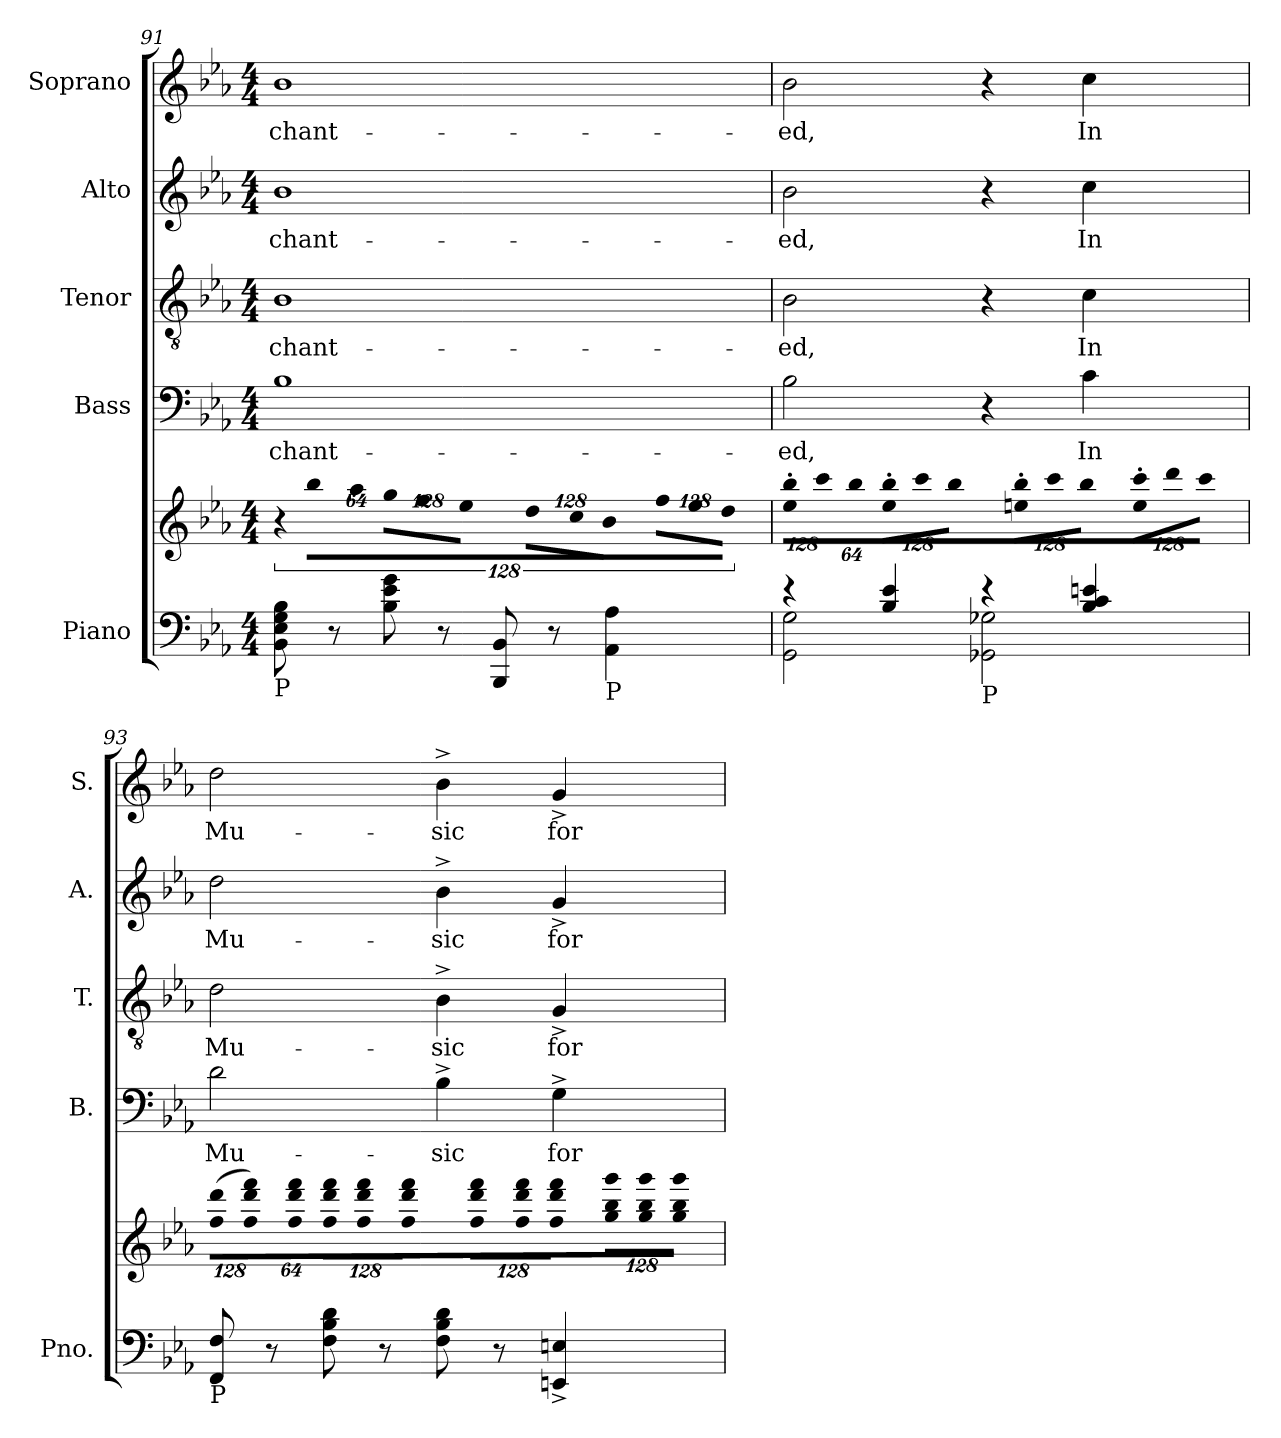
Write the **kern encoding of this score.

**kern	**kern	**kern	**text	**kern	**text	**kern	**text	**kern	**text
*part5	*part5	*part4	*part4	*part3	*part3	*part2	*part2	*part1	*part1
*staff6	*staff5	*staff4	*staff4	*staff3	*staff3	*staff2	*staff2	*staff1	*staff1
*I"Piano	*	*I"Bass	*	*I"Tenor	*	*I"Alto	*	*I"Soprano	*
*I'Pno.	*	*I'B.	*	*I'T.	*	*I'A.	*	*I'S.	*
*clefF4	*clefG2	*clefF4	*	*clefGv2	*	*clefG2	*	*clefG2	*
*	*	*	*	*ITrd7c12	*	*	*	*	*
*k[b-e-a-]	*k[b-e-a-]	*k[b-e-a-]	*	*k[b-e-a-]	*	*k[b-e-a-]	*	*k[b-e-a-]	*
*E-:	*E-:	*E-:	*	*E-:	*	*E-:	*	*E-:	*
*M4/4	*M4/4	*M4/4	*	*M4/4	*	*M4/4	*	*M4/4	*
=91	=91	=91	=91	=91	=91	=91	=91	=91	=91
!	!LO:N:vis=8	!	!	!	!	!	!	!	!
!	!	!	!LO:LY:b:color=#000000	!	!	!	!	!	!
!	!	!	!	!	!LO:LY:b:color=#000000	!	!	!	!
!	!	!	!	!	!	!	!LO:LY:b:color=#000000	!	!
!LO:TX:b:t=P	!	!	!	!	!	!	!	!	!
!	!	!	!	!	!	!	!	!	!LO:LY:b:color=#000000
8BB-i\ 8E-i 8Gi 8B-i	1024%85r	1B-i	chant-	1BB-i	chant-	1b-i	chant-	1b-i	chant-
!	!LO:N:vis=8	!	!	!	!	!	!	!	!
.	1024%85bb-i\L	.	.	.	.	.	.	.	.
8r	.	.	.	.	.	.	.	.	.
!	!LO:N:vis=8	!	!	!	!	!	!	!	!
.	512%43aa-i\J	.	.	.	.	.	.	.	.
*	*Xbrackettup	*	*	*	*	*	*	*	*
!	!LO:N:vis=8	!	!	!	!	!	!	!	!
8B-i\ 8e-i 8gi	1024%85ggi\L	.	.	.	.	.	.	.	.
!	!LO:N:vis=8	!	!	!	!	!	!	!	!
.	1024%85ffi\	.	.	.	.	.	.	.	.
8r	.	.	.	.	.	.	.	.	.
!	!LO:N:vis=8	!	!	!	!	!	!	!	!
.	512%43ee-i\J	.	.	.	.	.	.	.	.
!	!LO:N:vis=8	!	!	!	!	!	!	!	!
8BBB-i/ 8BB-i	1024%85ddi\L	.	.	.	.	.	.	.	.
!	!LO:N:vis=8	!	!	!	!	!	!	!	!
.	1024%85cci\	.	.	.	.	.	.	.	.
8r	.	.	.	.	.	.	.	.	.
!	!LO:N:vis=8	!	!	!	!	!	!	!	!
.	512%43b-i\J	.	.	.	.	.	.	.	.
!LO:TX:b:t=P	!	!	!	!	!	!	!	!	!
!	!LO:N:vis=8	!	!	!	!	!	!	!	!
4AA-i\ 4A-i	1024%85ffi\L	.	.	.	.	.	.	.	.
!	!LO:N:vis=8	!	!	!	!	!	!	!	!
.	1024%85ee-i\	.	.	.	.	.	.	.	.
!	!LO:N:vis=8	!	!	!	!	!	!	!	!
.	512%43ddi\J	.	.	.	.	.	.	.	.
!!LO:PB:g=z
=92	=92	=92	=92	=92	=92	=92	=92	=92	=92
*^	*	*	*	*	*	*	*	*	*
!	!	!LO:N:vis=8	!	!	!	!	!	!	!	!
!	!	!	!	!LO:LY:b:color=#000000	!	!	!	!	!	!
!	!	!	!	!	!	!LO:LY:b:color=#000000	!	!	!	!
!	!	!	!	!	!	!	!	!LO:LY:b:color=#000000	!	!
!	!	!	!	!	!	!	!	!	!	!LO:LY:b:color=#000000
4r	2GGi\ 2Gi	1024%85ee-i\' 1024%85bb-i'L	2B-i\	-ed,	2BB-i\	-ed,	2b-i\	-ed,	2b-i\	-ed,
!	!	!LO:N:vis=8	!	!	!	!	!	!	!	!
.	.	1024%85ccci\	.	.	.	.	.	.	.	.
!	!	!LO:N:vis=8	!	!	!	!	!	!	!	!
.	.	512%43bb-i\J	.	.	.	.	.	.	.	.
!	!	!LO:N:vis=8	!	!	!	!	!	!	!	!
4B-i/ 4e-i	.	1024%85ee-i\' 1024%85bb-i'L	.	.	.	.	.	.	.	.
!	!	!LO:N:vis=8	!	!	!	!	!	!	!	!
.	.	1024%85ccci\	.	.	.	.	.	.	.	.
!	!	!LO:N:vis=8	!	!	!	!	!	!	!	!
.	.	512%43bb-i\J	.	.	.	.	.	.	.	.
!LO:TX:b:t=P	!	!	!	!	!	!	!	!	!	!
!	!	!LO:N:vis=8	!	!	!	!	!	!	!	!
4r	2GG-Xi\ 2G-Xi	1024%85eeni\' 1024%85bb-i'L	4r	.	4r	.	4r	.	4r	.
!	!	!LO:N:vis=8	!	!	!	!	!	!	!	!
.	.	1024%85ccci\	.	.	.	.	.	.	.	.
!	!	!LO:N:vis=8	!	!	!	!	!	!	!	!
.	.	512%43bb-i\J	.	.	.	.	.	.	.	.
!	!	!LO:N:vis=8	!	!	!	!	!	!	!	!
!	!	!	!	!LO:LY:b:color=#000000	!	!	!	!	!	!
!	!	!	!	!	!	!LO:LY:b:color=#000000	!	!	!	!
!	!	!	!	!	!	!	!	!LO:LY:b:color=#000000	!	!
!	!	!	!	!	!	!	!	!	!	!LO:LY:b:color=#000000
4B-i/ 4ci 4eni	.	1024%85eei\' 1024%85ccci'L	4ci\	In	4Ci\	In	4cci\	In	4cci\	In
!	!	!LO:N:vis=8	!	!	!	!	!	!	!	!
.	.	1024%85dddi\	.	.	.	.	.	.	.	.
!	!	!LO:N:vis=8	!	!	!	!	!	!	!	!
.	.	512%43ccci\J	.	.	.	.	.	.	.	.
*v	*v	*	*	*	*	*	*	*	*	*
=93	=93	=93	=93	=93	=93	=93	=93	=93	=93
!	!LO:N:vis=8	!	!	!	!	!	!	!	!
!	!	!	!LO:LY:b:color=#000000	!	!	!	!	!	!
!	!	!	!	!	!LO:LY:b:color=#000000	!	!	!	!
!	!	!	!	!	!	!	!LO:LY:b:color=#000000	!	!
!LO:TX:b:t=P	!	!	!	!	!	!	!	!	!
!	!	!	!	!	!	!	!	!	!LO:LY:b:color=#000000
8FFi/ 8Fi	(1024%85ffi\ 1024%85dddiL	2di\	Mu-	2Di\	Mu-	2ddi\	Mu-	2ddi\	Mu-
!	!LO:N:vis=8	!	!	!	!	!	!	!	!
.	1024%85ffi\ 1024%85dddi 1024%85fffi)	.	.	.	.	.	.	.	.
8r	.	.	.	.	.	.	.	.	.
!	!LO:N:vis=8	!	!	!	!	!	!	!	!
.	512%43ffi\ 512%43dddi 512%43fffiJ	.	.	.	.	.	.	.	.
!	!LO:N:vis=8	!	!	!	!	!	!	!	!
8Fi\ 8B-i 8di	1024%85ffi\ 1024%85dddi 1024%85fffiL	.	.	.	.	.	.	.	.
!	!LO:N:vis=8	!	!	!	!	!	!	!	!
.	1024%85ffi\ 1024%85dddi 1024%85fffi	.	.	.	.	.	.	.	.
8r	.	.	.	.	.	.	.	.	.
!	!LO:N:vis=8	!	!	!	!	!	!	!	!
.	512%43ffi\ 512%43dddi 512%43fffiJ	.	.	.	.	.	.	.	.
!	!LO:N:vis=8	!	!	!	!	!	!	!	!
!	!	!	!LO:LY:b:color=#000000	!	!	!	!	!	!
!	!	!	!	!	!LO:LY:b:color=#000000	!	!	!	!
!	!	!	!	!	!	!	!LO:LY:b:color=#000000	!	!
!	!	!	!	!	!	!	!	!	!LO:LY:b:color=#000000
8Fi\ 8B-i 8di	1024%85ffi\ 1024%85dddi 1024%85fffiL	4B-^i\	-sic	4BB-^i\	-sic	4b-^i\	-sic	4b-^i\	-sic
!	!LO:N:vis=8	!	!	!	!	!	!	!	!
.	1024%85ffi\ 1024%85dddi 1024%85fffi	.	.	.	.	.	.	.	.
8r	.	.	.	.	.	.	.	.	.
!	!LO:N:vis=8	!	!	!	!	!	!	!	!
.	512%43ffi\ 512%43dddi 512%43fffiJ	.	.	.	.	.	.	.	.
!	!LO:N:vis=8	!	!	!	!	!	!	!	!
!	!	!	!LO:LY:b:color=#000000	!	!	!	!	!	!
!	!	!	!	!	!LO:LY:b:color=#000000	!	!	!	!
!	!	!	!	!	!	!	!LO:LY:b:color=#000000	!	!
!	!	!	!	!	!	!	!	!	!LO:LY:b:color=#000000
4EEni/^ 4Eni^	1024%85ggi\ 1024%85bb-i 1024%85gggiL	4G^i\	for	4GG^i/	for	4g^i/	for	4g^i/	for
!	!LO:N:vis=8	!	!	!	!	!	!	!	!
.	1024%85ggi\ 1024%85bb-i 1024%85gggi	.	.	.	.	.	.	.	.
!	!LO:N:vis=8	!	!	!	!	!	!	!	!
.	512%43ggi\ 512%43bb-i 512%43gggiJ	.	.	.	.	.	.	.	.
=	=	=	=	=	=	=	=	=	=
*-	*-	*-	*-	*-	*-	*-	*-	*-	*-
